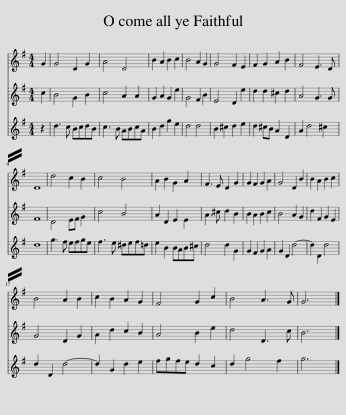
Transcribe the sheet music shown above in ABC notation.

X:1
%%score 1 2 3
L:1/8
M:4/4
I:linebreak $
K:G
V:1 treble
V:2 treble
V:3 treble
V:1
 G2 | G4 D2 G2 | A4 D4 | B2 A2 B2 c2 | B4 A2 G2 | %5
 G4 F2 E2 | F2 G2 A2 B2 | F4 E3 D |$ D8 | d4 c2 B2 | %10
 c4 B4 | A2 B2 G2 A2 | F3 E D2 G2 | G2 F2 G2 A2 | G4 D2 B2 | %15
 B2 A2 B2 c2 |$ B4 A2 B2 | c2 B2 A2 G2 | F4 G2 c2 | B4 A3 G | %20
 G6 |] %21
V:2
 c2 | B4 G2 B2 | c4 A2 A2 | G2 A2 G2 e2 | G4 F2 B2 | %5
 E4 D2 e2 | d2 d2 ^c2 d2 | A4 G3 G |$ F8 | D4 EF G2 | %10
 c4 B4 | A2 D2 E2 E2 | A3 ^c d2 B2 | B2 A2 B2 c2 | B4 A2 G2 | %15
 d2 F2 G2 E2 |$ G4 D2 G2 | A2 d2 c2 B2 | A4 B2 e2 | d4 D3 c | %20
 B6 |] %21
V:3
 z2 | d3 c BcdB | c3 B ABcA | B2 d2 g2 e2 | d4 d4 | %5
 B2 ^c2 d2 e2 | d2 ^cB A2 D2 | A2 d4 ^c2 |$ d8 | g3 f efge | %10
 f3 e ^def=d | e2 B2 BAB^c | d4 d2 G2 | G2 F2 G2 A2 | G2 D2 d4- | %15
 d2 D2 d4 |$ d2 D2 d4- | d2 G2 d2 e2 | fgfe d2 c2 | d2 g4 f2 | %20
 g6 |] %21
